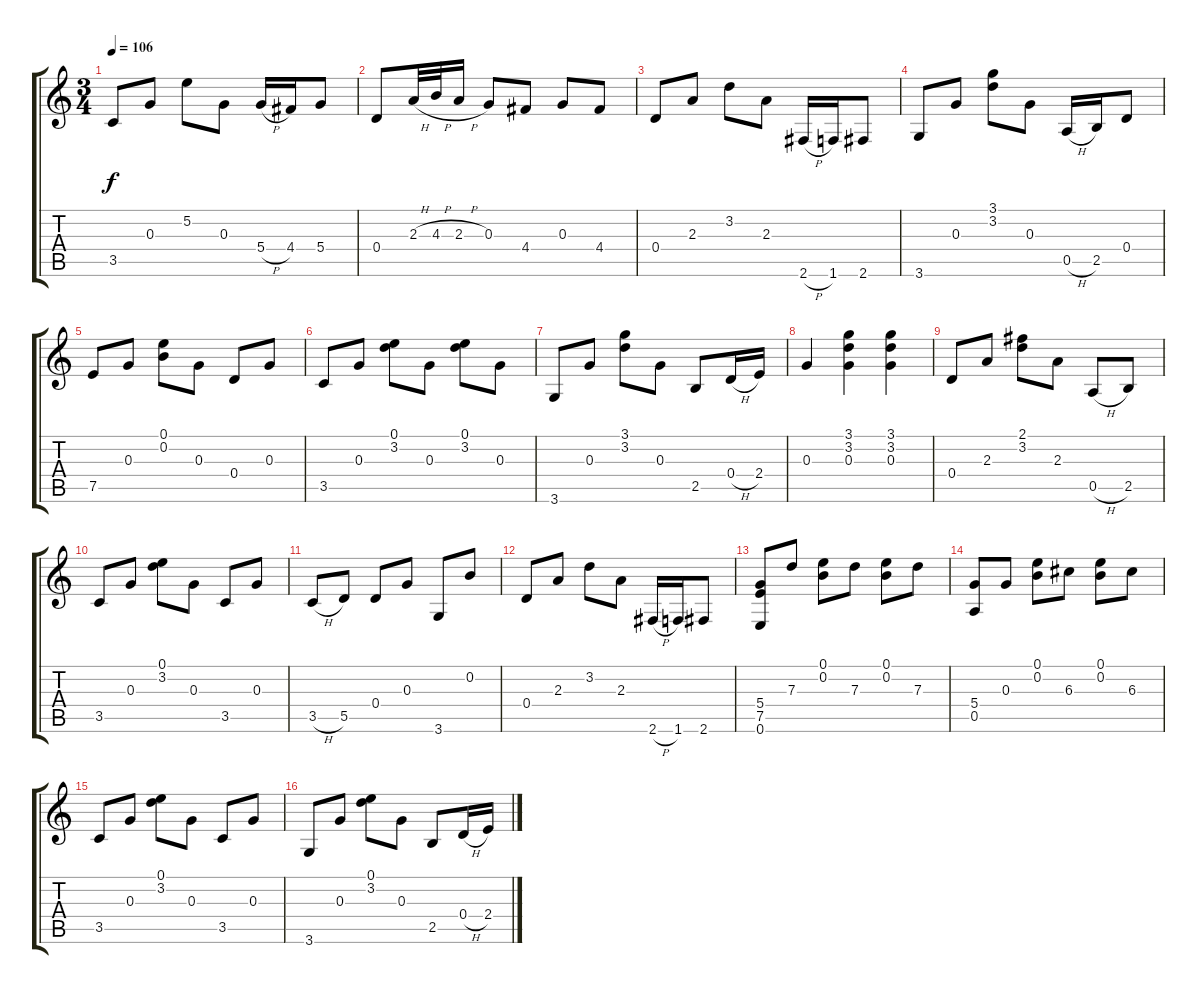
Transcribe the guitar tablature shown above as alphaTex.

\track "" {instrument acousticguitarnylon}
\staff {score tabs}
\tuning (E4 B3 G3 D3 A2 E2) {hide}
\ts (3 4)
\tempo 106
\clef g2
\ks c
3.5.8{dy f} 0.3.8 5.2.8 0.3.8 5.4{h}.16 4.4.16 5.4.8 |
0.4.8 2.3{h}.32 4.3{h}.32 2.3{h}.16 0.3.8 4.4.8 0.3.8 4.4.8 |
0.4.8 2.3.8 3.2.8 2.3.8 2.6{h}.16 1.6.16 2.6.8 |
3.6.8 0.3.8 (3.1 3.2).8 0.3.8 0.5{h}.16 2.5.16 0.4.8 |
7.5.8 0.3.8 (0.1 0.2).8 0.3.8 0.4.8 0.3.8 |
3.5.8 0.3.8 (0.1 3.2).8 0.3.8 (0.1 3.2).8 0.3.8 |
3.6.8 0.3.8 (3.1 3.2).8 0.3.8 2.5.8 0.4{h}.16 2.4.16 |
0.3.4 (3.1 3.2 0.3).4 (3.1 3.2 0.3).4 |
0.4.8 2.3.8 (2.1 3.2).8 2.3.8 0.5{h}.8 2.5.8 |
3.5.8 0.3.8 (0.1 3.2).8 0.3.8 3.5.8 0.3.8 |
3.5{h}.8 5.5.8 0.4.8 0.3.8 3.6.8 0.2.8 |
0.4.8 2.3.8 3.2.8 2.3.8 2.6{h}.16 1.6.16 2.6.8 |
(5.4 7.5 0.6).8 7.3.8 (0.1 0.2).8 7.3.8 (0.1 0.2).8 7.3.8 |
(5.4 0.5).8 0.3.8 (0.1 0.2).8 6.3.8 (0.1 0.2).8 6.3.8 |
3.5.8 0.3.8 (0.1 3.2).8 0.3.8 3.5.8 0.3.8 |
3.6.8 0.3.8 (0.1 3.2).8 0.3.8 2.5.8 0.4{h}.16 2.4.16
